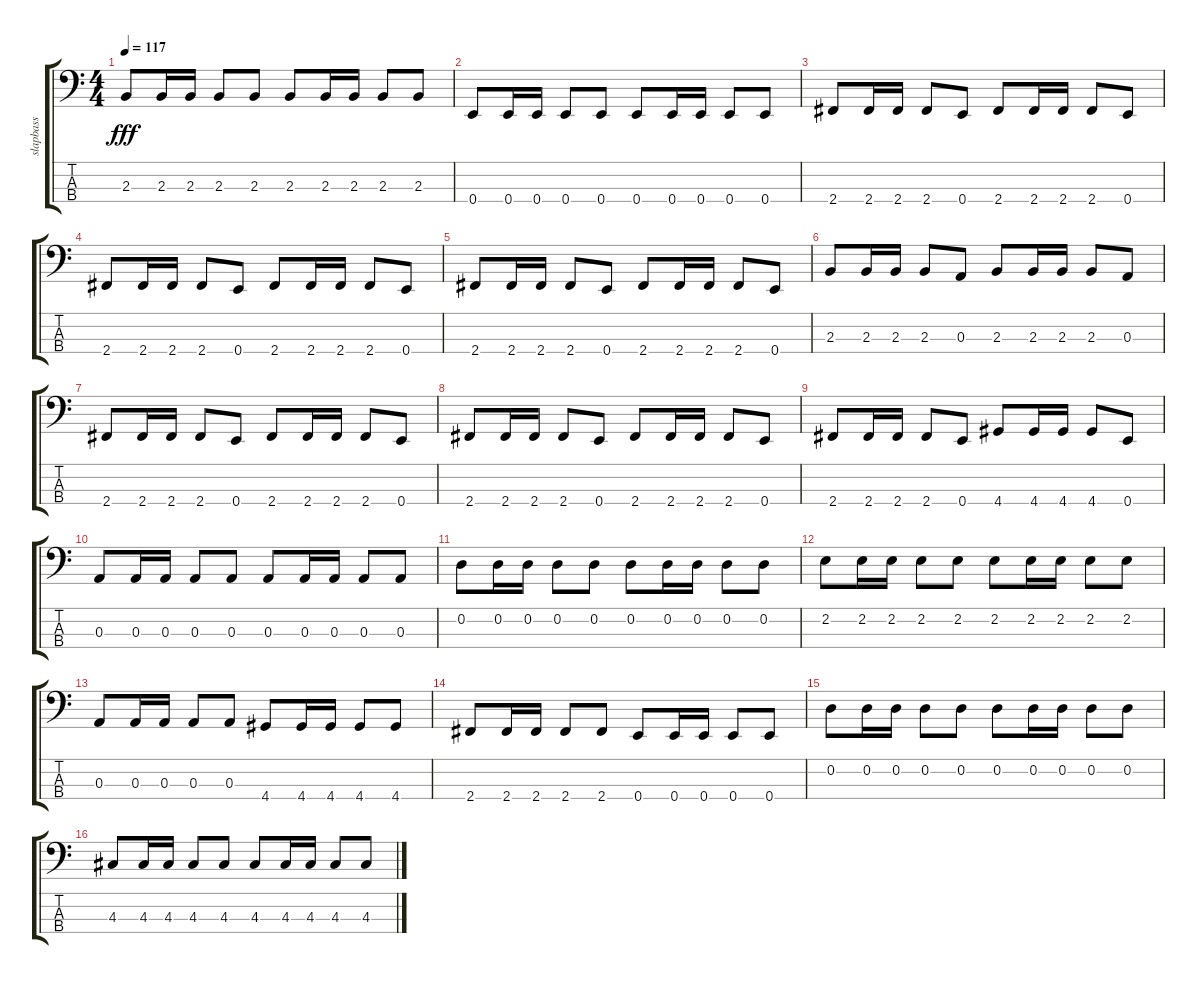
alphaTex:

\track ("slapbass" "slapbass") {instrument electricbasspick}
\staff {score tabs}
\tuning (G2 D2 A1 E1) {hide}
\ts (4 4)
\tempo 117
\clef f4
\ks c
2.3.8{dy fff} 2.3.16 2.3.16 2.3.8 2.3.8 2.3.8 2.3.16 2.3.16 2.3.8 2.3.8 |
0.4.8 0.4.16 0.4.16 0.4.8 0.4.8 0.4.8 0.4.16 0.4.16 0.4.8 0.4.8 |
2.4.8 2.4.16 2.4.16 2.4.8 0.4.8 2.4.8 2.4.16 2.4.16 2.4.8 0.4.8 |
2.4.8 2.4.16 2.4.16 2.4.8 0.4.8 2.4.8 2.4.16 2.4.16 2.4.8 0.4.8 |
2.4.8 2.4.16 2.4.16 2.4.8 0.4.8 2.4.8 2.4.16 2.4.16 2.4.8 0.4.8 |
2.3.8 2.3.16 2.3.16 2.3.8 0.3.8 2.3.8 2.3.16 2.3.16 2.3.8 0.3.8 |
2.4.8 2.4.16 2.4.16 2.4.8 0.4.8 2.4.8 2.4.16 2.4.16 2.4.8 0.4.8 |
2.4.8 2.4.16 2.4.16 2.4.8 0.4.8 2.4.8 2.4.16 2.4.16 2.4.8 0.4.8 |
2.4.8 2.4.16 2.4.16 2.4.8 0.4.8 4.4.8 4.4.16 4.4.16 4.4.8 0.4.8 |
0.3.8 0.3.16 0.3.16 0.3.8 0.3.8 0.3.8 0.3.16 0.3.16 0.3.8 0.3.8 |
0.2.8 0.2.16 0.2.16 0.2.8 0.2.8 0.2.8 0.2.16 0.2.16 0.2.8 0.2.8 |
2.2.8 2.2.16 2.2.16 2.2.8 2.2.8 2.2.8 2.2.16 2.2.16 2.2.8 2.2.8 |
0.3.8 0.3.16 0.3.16 0.3.8 0.3.8 4.4.8 4.4.16 4.4.16 4.4.8 4.4.8 |
2.4.8 2.4.16 2.4.16 2.4.8 2.4.8 0.4.8 0.4.16 0.4.16 0.4.8 0.4.8 |
0.2.8 0.2.16 0.2.16 0.2.8 0.2.8 0.2.8 0.2.16 0.2.16 0.2.8 0.2.8 |
4.3.8 4.3.16 4.3.16 4.3.8 4.3.8 4.3.8 4.3.16 4.3.16 4.3.8 4.3.8
